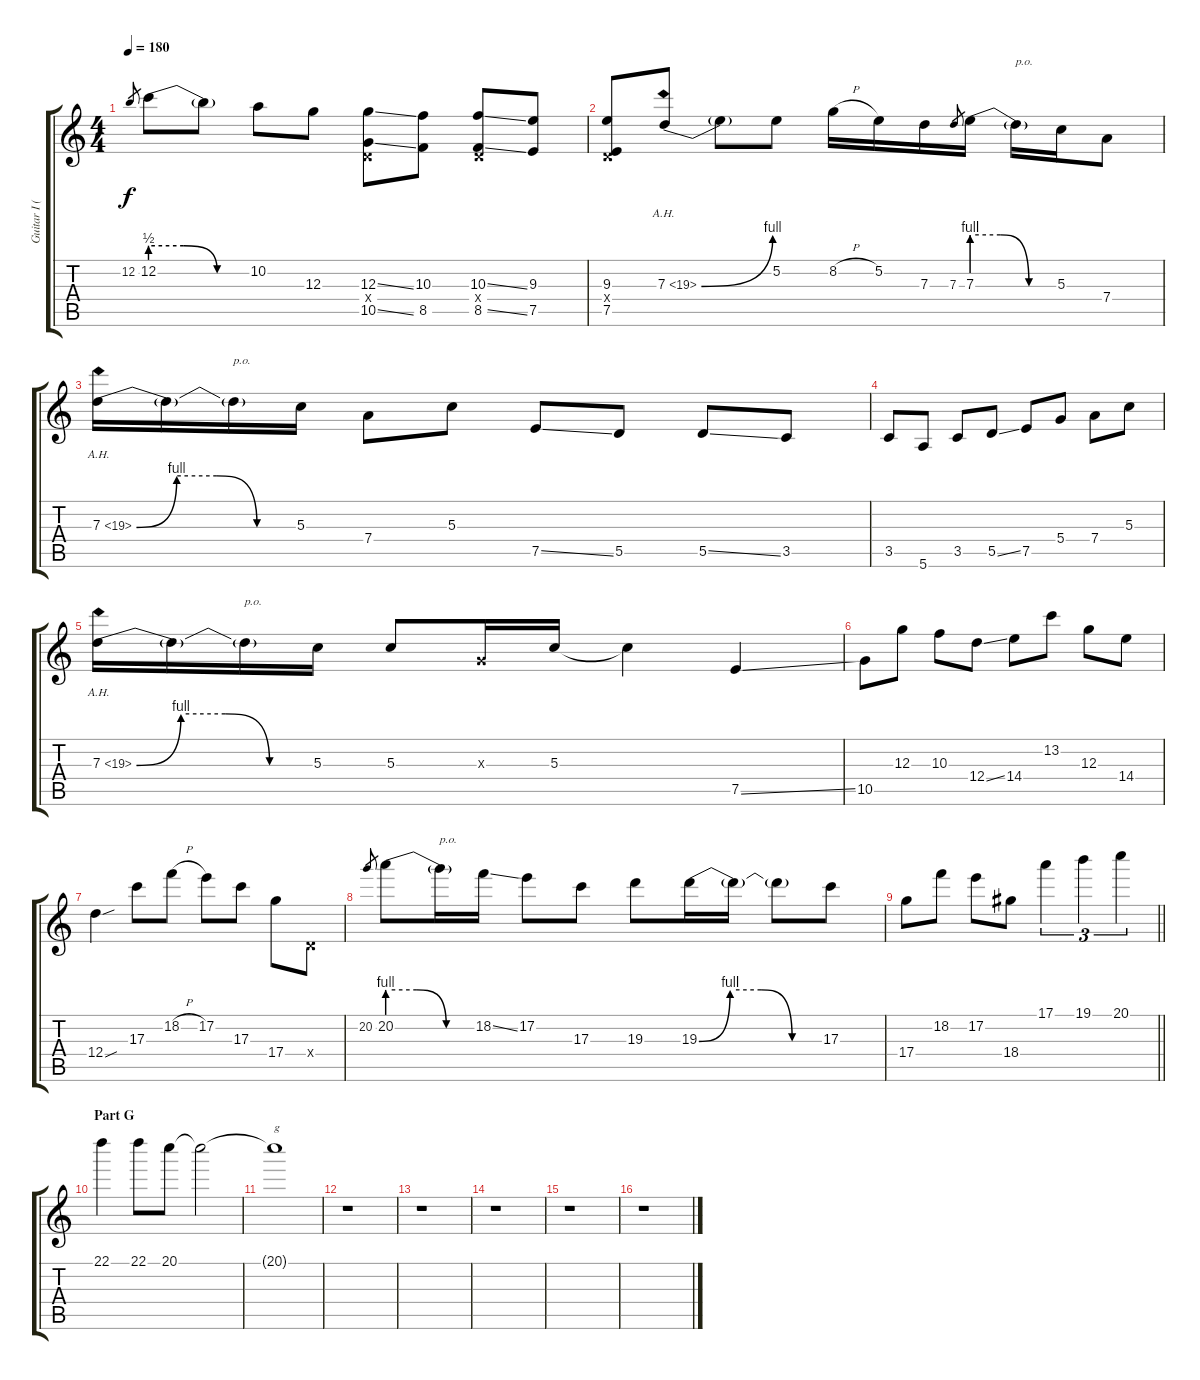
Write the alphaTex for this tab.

\track ("Guitar I (Daita)" "Guitar I (") {instrument distortionguitar}
\staff {score tabs}
\tuning (E4 B3 G3 D3 A2 E2) {hide}
\ts (4 4)
\tempo 180
\clef g2
\ks c
12.2.8{gr dy f} 12.2{be (custom 0 2 20 2 40 0 60 0)}.8 12.2{t}.8 10.2.8 12.3.8 (12.3{ss} 0.4{x} 10.5{ss}).8 (10.3 8.5).8 (10.3{ss} 0.4{x} 8.5{ss}).8 (9.3 7.5).8 |
(9.3 0.4{x} 7.5).8 7.3{be (bend 0 0 60 4) ah 12}.8 7.3{t}.8 5.2.8 8.2{h}.16 5.2.16 7.3.16 7.3.8{gr} 7.3{be (custom 0 4 20 4 40 0 60 0)}.16 7.3{t}.16{txt "p.o."} 5.3.16 7.4.8 |
7.3{be (custom 0 0 15 4 30 4 45 0 60 0) ah 12}.16 7.3{t}.16 7.3{t}.16{txt "p.o."} 5.3.16 7.4.8 5.3.8 7.5{ss}.8 5.5.8 5.5{ss}.8 3.5.8 |
3.5.8 5.6.8 3.5.8 5.5{ss}.8 7.5.8 5.4.8 7.4.8 5.3.8 |
7.3{be (custom 0 0 15 4 30 4 45 0 60 0) ah 12}.16 7.3{t}.16 7.3{t}.16{txt "p.o."} 5.3.16 5.3.8 0.3{x}.16 5.3.16 5.3{t}.4 7.5{ss}.4 |
10.5.8 12.3.8 10.3.8 12.4{ss}.8 14.4.8 13.2.8 12.3.8 14.4.8 |
12.4{sou}.4 17.3.8 18.2{h}.8 17.2.8 17.3.8 17.4.8 0.4{x}.8 |
20.2.8{gr} 20.2{be (custom 0 4 20 4 40 0 60 0)}.8 20.2{t}.16{txt "p.o."} 18.2{ss}.16 17.2.8 17.3.8 19.3.8 19.3{be (custom 0 0 15 4 30 4 45 0 60 0)}.16 19.3{t}.16 19.3{t}.8 17.3.8 |
\barLineRight lightlight
17.4.8 18.2.8 17.2.8 18.4.8 17.1.4{tu (3 2)} 19.1.4{tu (3 2)} 20.1.4{tu (3 2)} |
\section ("" "Part G")
22.1.4 22.1.8 20.1.8 20.1{t}.2 |
20.1{t}.1{txt "g"} |
r.1 |
r.1 |
r.1 |
r.1 |
r.1
